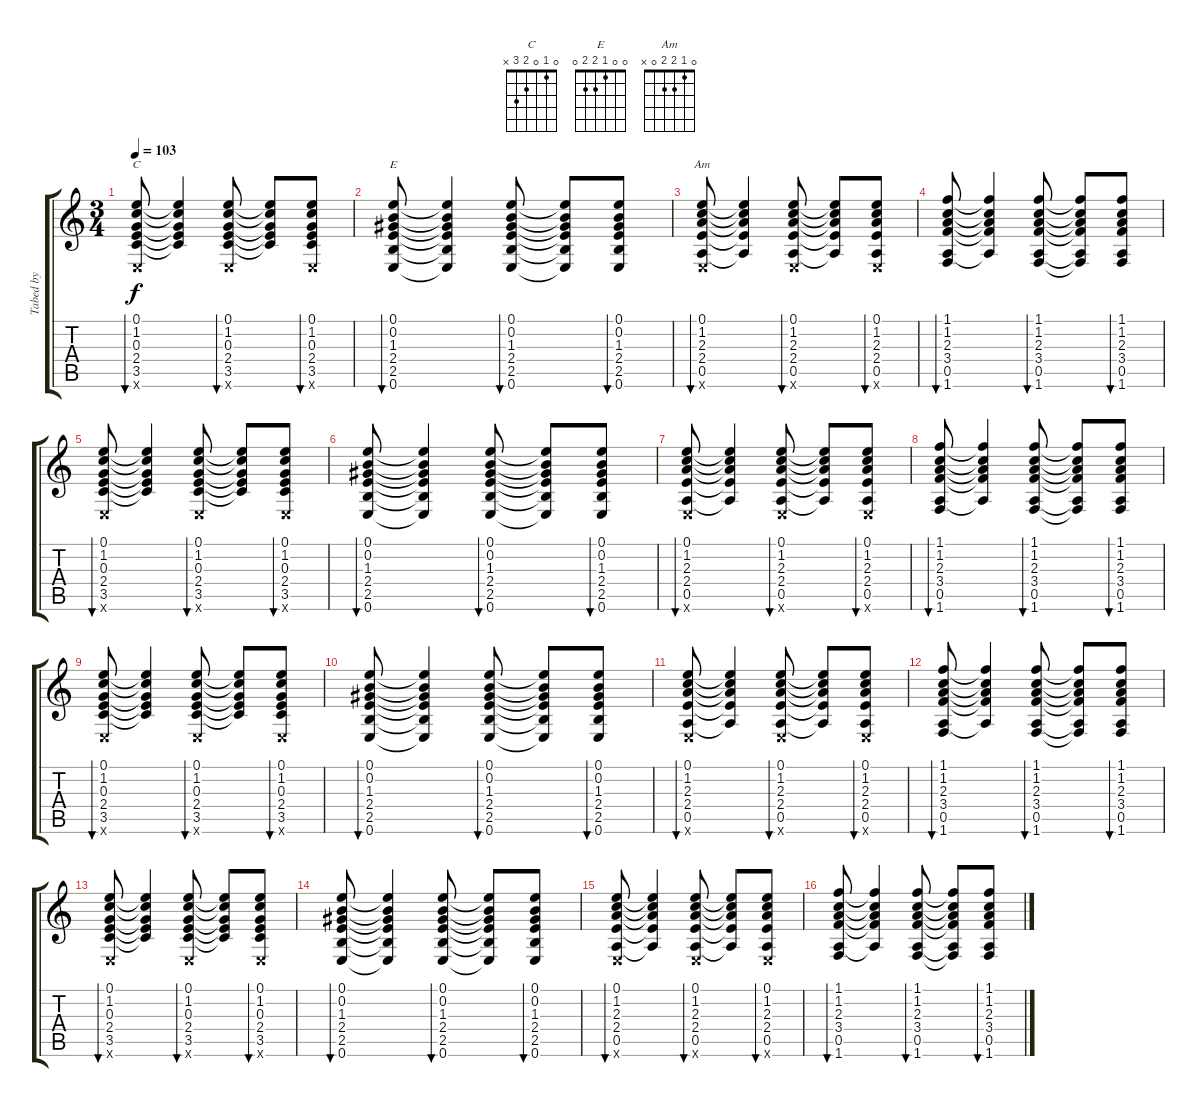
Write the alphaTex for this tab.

\track ("Tabed by" "Tabed by") {instrument acousticguitarsteel}
\staff {score tabs}
\tuning (E4 B3 G3 D3 A2 E2) {hide}
\chord ("C" 0 1 0 2 3 x)
\chord ("E" 0 0 1 2 2 0)
\chord ("Am" 0 1 2 2 0 x)
\ts (3 4)
\tempo 103
\clef g2
\ks c
(0.1 1.2 0.3 2.4 3.5 0.6{x}).8{bu 120 ch "C" dy f volume 9} (0.1{t} 1.2{t} 0.3{t} 2.4{t} 3.5{t}).4 (0.1 1.2 0.3 2.4 3.5 0.6{x}).8{bu 120} (0.1{t} 1.2{t} 0.3{t} 2.4{t} 3.5{t}).8 (0.1 1.2 0.3 2.4 3.5 0.6{x}).8{bu 120} |
(0.1 0.2 1.3 2.4 2.5 0.6).8{bu 120 ch "E"} (0.1{t} 0.2{t} 1.3{t} 2.4{t} 2.5{t} 0.6{t}).4 (0.1 0.2 1.3 2.4 2.5 0.6).8{bu 120} (0.1{t} 0.2{t} 1.3{t} 2.4{t} 2.5{t} 0.6{t}).8 (0.1 0.2 1.3 2.4 2.5 0.6).8{bu 120} |
(0.1 1.2 2.3 2.4 0.5 0.6{x}).8{bu 120 ch "Am"} (0.1{t} 1.2{t} 2.3{t} 2.4{t} 0.5{t}).4 (0.1 1.2 2.3 2.4 0.5 0.6{x}).8{bu 120} (0.1{t} 1.2{t} 2.3{t} 2.4{t} 0.5{t}).8 (0.1 1.2 2.3 2.4 0.5 0.6{x}).8{bu 120} |
(1.1 1.2 2.3 3.4 0.5 1.6).8{bu 120} (1.1{t} 1.2{t} 2.3{t} 3.4{t} 0.5{t}).4 (1.1 1.2 2.3 3.4 0.5 1.6).8{bu 120} (1.1{t} 1.2{t} 2.3{t} 3.4{t} 0.5{t} 1.6{t}).8 (1.1 1.2 2.3 3.4 0.5 1.6).8{bu 120 volume 14} |
(0.1 1.2 0.3 2.4 3.5 0.6{x}).8{bu 120 volume 14} (0.1{t} 1.2{t} 0.3{t} 2.4{t} 3.5{t}).4 (0.1 1.2 0.3 2.4 3.5 0.6{x}).8{bu 120} (0.1{t} 1.2{t} 0.3{t} 2.4{t} 3.5{t}).8 (0.1 1.2 0.3 2.4 3.5 0.6{x}).8{bu 120} |
(0.1 0.2 1.3 2.4 2.5 0.6).8{bu 120} (0.1{t} 0.2{t} 1.3{t} 2.4{t} 2.5{t} 0.6{t}).4 (0.1 0.2 1.3 2.4 2.5 0.6).8{bu 120} (0.1{t} 0.2{t} 1.3{t} 2.4{t} 2.5{t} 0.6{t}).8 (0.1 0.2 1.3 2.4 2.5 0.6).8{bu 120} |
(0.1 1.2 2.3 2.4 0.5 0.6{x}).8{bu 120} (0.1{t} 1.2{t} 2.3{t} 2.4{t} 0.5{t}).4 (0.1 1.2 2.3 2.4 0.5 0.6{x}).8{bu 120} (0.1{t} 1.2{t} 2.3{t} 2.4{t} 0.5{t}).8 (0.1 1.2 2.3 2.4 0.5 0.6{x}).8{bu 120} |
(1.1 1.2 2.3 3.4 0.5 1.6).8{bu 120} (1.1{t} 1.2{t} 2.3{t} 3.4{t} 0.5{t}).4 (1.1 1.2 2.3 3.4 0.5 1.6).8{bu 120} (1.1{t} 1.2{t} 2.3{t} 3.4{t} 0.5{t} 1.6{t}).8 (1.1 1.2 2.3 3.4 0.5 1.6).8{bu 120} |
(0.1 1.2 0.3 2.4 3.5 0.6{x}).8{bu 120 volume 14} (0.1{t} 1.2{t} 0.3{t} 2.4{t} 3.5{t}).4 (0.1 1.2 0.3 2.4 3.5 0.6{x}).8{bu 120} (0.1{t} 1.2{t} 0.3{t} 2.4{t} 3.5{t}).8 (0.1 1.2 0.3 2.4 3.5 0.6{x}).8{bu 120} |
(0.1 0.2 1.3 2.4 2.5 0.6).8{bu 120} (0.1{t} 0.2{t} 1.3{t} 2.4{t} 2.5{t} 0.6{t}).4 (0.1 0.2 1.3 2.4 2.5 0.6).8{bu 120} (0.1{t} 0.2{t} 1.3{t} 2.4{t} 2.5{t} 0.6{t}).8 (0.1 0.2 1.3 2.4 2.5 0.6).8{bu 120} |
(0.1 1.2 2.3 2.4 0.5 0.6{x}).8{bu 120} (0.1{t} 1.2{t} 2.3{t} 2.4{t} 0.5{t}).4 (0.1 1.2 2.3 2.4 0.5 0.6{x}).8{bu 120} (0.1{t} 1.2{t} 2.3{t} 2.4{t} 0.5{t}).8 (0.1 1.2 2.3 2.4 0.5 0.6{x}).8{bu 120} |
(1.1 1.2 2.3 3.4 0.5 1.6).8{bu 120} (1.1{t} 1.2{t} 2.3{t} 3.4{t} 0.5{t}).4 (1.1 1.2 2.3 3.4 0.5 1.6).8{bu 120} (1.1{t} 1.2{t} 2.3{t} 3.4{t} 0.5{t} 1.6{t}).8 (1.1 1.2 2.3 3.4 0.5 1.6).8{bu 120} |
(0.1 1.2 0.3 2.4 3.5 0.6{x}).8{bu 120 volume 14} (0.1{t} 1.2{t} 0.3{t} 2.4{t} 3.5{t}).4 (0.1 1.2 0.3 2.4 3.5 0.6{x}).8{bu 120} (0.1{t} 1.2{t} 0.3{t} 2.4{t} 3.5{t}).8 (0.1 1.2 0.3 2.4 3.5 0.6{x}).8{bu 120} |
(0.1 0.2 1.3 2.4 2.5 0.6).8{bu 120} (0.1{t} 0.2{t} 1.3{t} 2.4{t} 2.5{t} 0.6{t}).4 (0.1 0.2 1.3 2.4 2.5 0.6).8{bu 120} (0.1{t} 0.2{t} 1.3{t} 2.4{t} 2.5{t} 0.6{t}).8 (0.1 0.2 1.3 2.4 2.5 0.6).8{bu 120} |
(0.1 1.2 2.3 2.4 0.5 0.6{x}).8{bu 120} (0.1{t} 1.2{t} 2.3{t} 2.4{t} 0.5{t}).4 (0.1 1.2 2.3 2.4 0.5 0.6{x}).8{bu 120} (0.1{t} 1.2{t} 2.3{t} 2.4{t} 0.5{t}).8 (0.1 1.2 2.3 2.4 0.5 0.6{x}).8{bu 120} |
(1.1 1.2 2.3 3.4 0.5 1.6).8{bu 120} (1.1{t} 1.2{t} 2.3{t} 3.4{t} 0.5{t}).4 (1.1 1.2 2.3 3.4 0.5 1.6).8{bu 120} (1.1{t} 1.2{t} 2.3{t} 3.4{t} 0.5{t} 1.6{t}).8 (1.1 1.2 2.3 3.4 0.5 1.6).8{bu 120}
